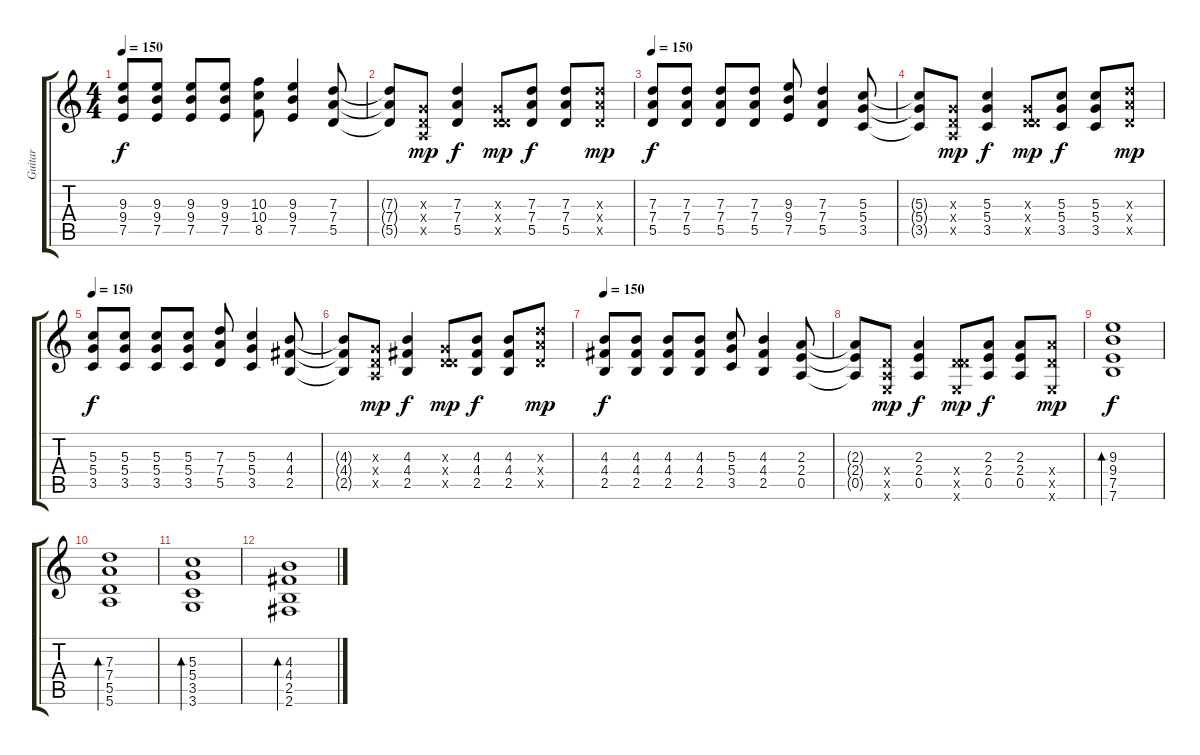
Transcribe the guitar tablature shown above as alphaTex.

\track ("Guitar" "Guitar") {instrument acousticguitarsteel}
\staff {score tabs}
\tuning (E4 B3 G3 D3 A2 E2) {hide}
\ts (4 4)
\tempo 150
\clef g2
\ks c
(9.3 9.4 7.5).8{dy f} (9.3 9.4 7.5).8 (9.3 9.4 7.5).8 (9.3 9.4 7.5).8 (10.3 10.4 8.5).8 (9.3 9.4 7.5).4 (7.3 7.4 5.5).8 |
(7.3{t} 7.4{t} 5.5{t}).8 (0.3{x} 0.4{x} 0.5{x}).8{dy mp} (7.3 7.4 5.5).4{dy f} (0.3{x} 0.4{x} 5.5{x}).8{dy mp} (7.3 7.4 5.5).8{dy f} (7.3 7.4 5.5).8 (7.3{x} 7.4{x} 5.5{x}).8{dy mp} |
\tempo 150
(7.3 7.4 5.5).8{dy f} (7.3 7.4 5.5).8 (7.3 7.4 5.5).8 (7.3 7.4 5.5).8 (9.3 9.4 7.5).8 (7.3 7.4 5.5).4 (5.3 5.4 3.5).8 |
(5.3{t} 5.4{t} 3.5{t}).8 (0.3{x} 0.4{x} 0.5{x}).8{dy mp} (5.3 5.4 3.5).4{dy f} (0.3{x} 0.4{x} 5.5{x}).8{dy mp} (5.3 5.4 3.5).8{dy f} (5.3 5.4 3.5).8 (7.3{x} 7.4{x} 5.5{x}).8{dy mp} |
\tempo 150
(5.3 5.4 3.5).8{dy f} (5.3 5.4 3.5).8 (5.3 5.4 3.5).8 (5.3 5.4 3.5).8 (7.3 7.4 5.5).8 (5.3 5.4 3.5).4 (4.3 4.4 2.5).8 |
(4.3{t} 4.4{t} 2.5{t}).8 (0.3{x} 0.4{x} 0.5{x}).8{dy mp} (4.3 4.4 2.5).4{dy f} (0.3{x} 0.4{x} 5.5{x}).8{dy mp} (4.3 4.4 2.5).8{dy f} (4.3 4.4 2.5).8 (7.3{x} 7.4{x} 5.5{x}).8{dy mp} |
\tempo 150
(4.3 4.4 2.5).8{dy f} (4.3 4.4 2.5).8 (4.3 4.4 2.5).8 (4.3 4.4 2.5).8 (5.3 5.4 3.5).8 (4.3 4.4 2.5).4 (2.3 2.4 0.5).8 |
(2.3{t} 2.4{t} 0.5{t}).8 (0.4{x} 0.5{x} 0.6{x}).8{dy mp} (2.3 2.4 0.5).4{dy f} (0.4{x} 5.5{x} 0.6{x}).8{dy mp} (2.3 2.4 0.5).8{dy f} (2.3 2.4 0.5).8 (7.4{x} 5.5{x} 0.6{x}).8{dy mp} |
(9.3 9.4 7.5 7.6).1{bd 480 dy f} |
(7.3 7.4 5.5 5.6).1{bd 480} |
(5.3 5.4 3.5 3.6).1{bd 480} |
(4.3 4.4 2.5 2.6).1{bd 480}
